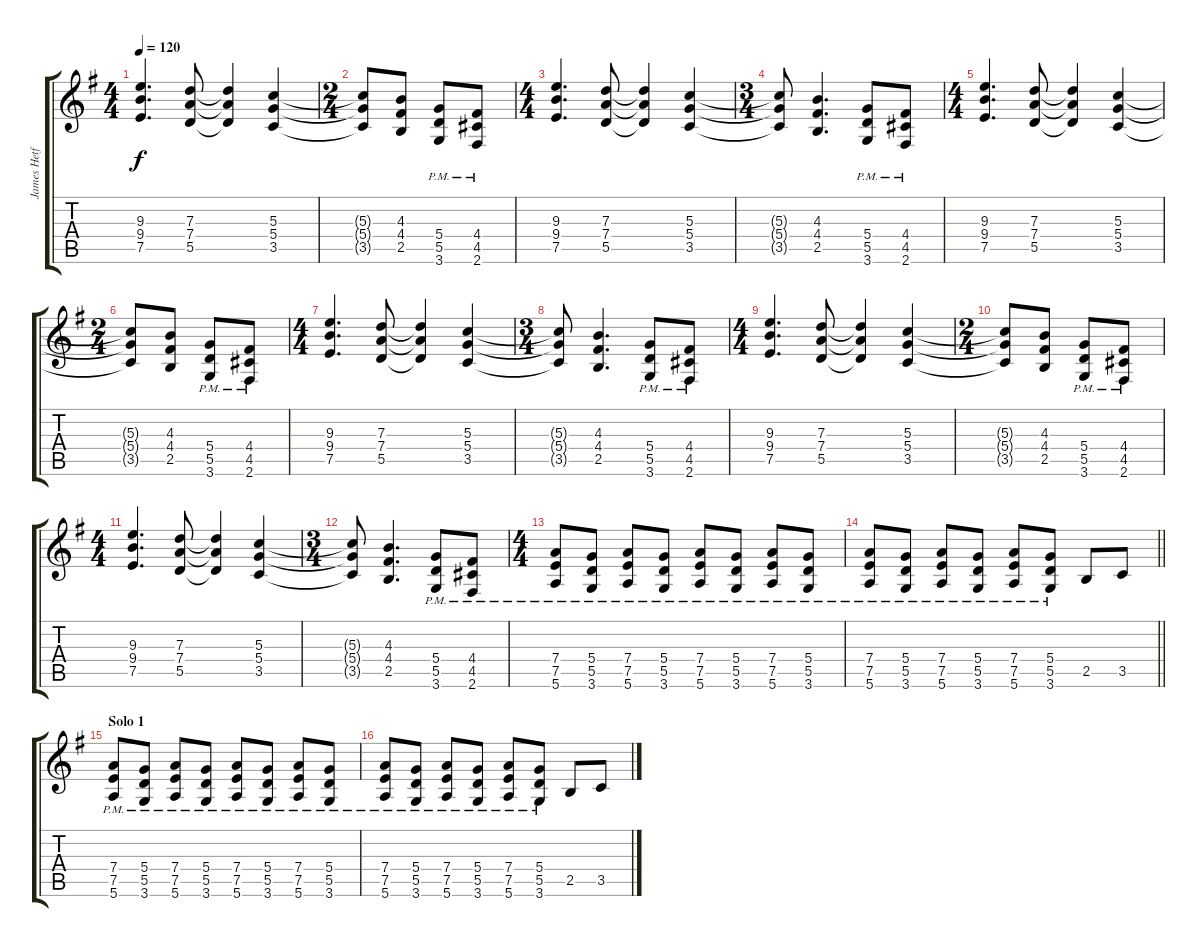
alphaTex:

\track ("James Hetfield" "James Hetf") {instrument distortionguitar}
\staff {score tabs}
\tuning (E4 B3 G3 D3 A2 E2) {hide}
\ts (4 4)
\tempo 120
\clef g2
\ks g
(9.3 9.4 7.5).4{d dy f} (7.3 7.4 5.5).8 (7.3{t} 7.4{t} 5.5{t}).4 (5.3 5.4 3.5).4 |
\ts (2 4)
(5.3{t} 5.4{t} 3.5{t}).8 (4.3 4.4 2.5).8 (5.4{pm} 5.5{pm} 3.6{pm}).8 (4.4{pm} 4.5{pm} 2.6{pm}).8 |
\ts (4 4)
(9.3 9.4 7.5).4{d} (7.3 7.4 5.5).8 (7.3{t} 7.4{t} 5.5{t}).4 (5.3 5.4 3.5).4 |
\ts (3 4)
(5.3{t} 5.4{t} 3.5{t}).8 (4.3 4.4 2.5).4{d} (5.4{pm} 5.5{pm} 3.6{pm}).8 (4.4{pm} 4.5{pm} 2.6{pm}).8 |
\ts (4 4)
(9.3 9.4 7.5).4{d} (7.3 7.4 5.5).8 (7.3{t} 7.4{t} 5.5{t}).4 (5.3 5.4 3.5).4 |
\ts (2 4)
(5.3{t} 5.4{t} 3.5{t}).8 (4.3 4.4 2.5).8 (5.4{pm} 5.5{pm} 3.6{pm}).8 (4.4{pm} 4.5{pm} 2.6{pm}).8 |
\ts (4 4)
(9.3 9.4 7.5).4{d} (7.3 7.4 5.5).8 (7.3{t} 7.4{t} 5.5{t}).4 (5.3 5.4 3.5).4 |
\ts (3 4)
(5.3{t} 5.4{t} 3.5{t}).8 (4.3 4.4 2.5).4{d} (5.4{pm} 5.5{pm} 3.6{pm}).8 (4.4{pm} 4.5{pm} 2.6{pm}).8 |
\ts (4 4)
(9.3 9.4 7.5).4{d} (7.3 7.4 5.5).8 (7.3{t} 7.4{t} 5.5{t}).4 (5.3 5.4 3.5).4 |
\ts (2 4)
(5.3{t} 5.4{t} 3.5{t}).8 (4.3 4.4 2.5).8 (5.4{pm} 5.5{pm} 3.6{pm}).8 (4.4{pm} 4.5{pm} 2.6{pm}).8 |
\ts (4 4)
(9.3 9.4 7.5).4{d} (7.3 7.4 5.5).8 (7.3{t} 7.4{t} 5.5{t}).4 (5.3 5.4 3.5).4 |
\ts (3 4)
(5.3{t} 5.4{t} 3.5{t}).8 (4.3 4.4 2.5).4{d} (5.4{pm} 5.5{pm} 3.6{pm}).8 (4.4{pm} 4.5{pm} 2.6{pm}).8 |
\ts (4 4)
(7.4{pm} 7.5{pm} 5.6{pm}).8 (5.4{pm} 5.5{pm} 3.6{pm}).8 (7.4{pm} 7.5{pm} 5.6{pm}).8 (5.4{pm} 5.5{pm} 3.6{pm}).8 (7.4{pm} 7.5{pm} 5.6{pm}).8 (5.4{pm} 5.5{pm} 3.6{pm}).8 (7.4{pm} 7.5{pm} 5.6{pm}).8 (5.4{pm} 5.5{pm} 3.6{pm}).8 |
\barLineRight lightlight
(7.4{pm} 7.5{pm} 5.6{pm}).8 (5.4{pm} 5.5{pm} 3.6{pm}).8 (7.4{pm} 7.5{pm} 5.6{pm}).8 (5.4{pm} 5.5{pm} 3.6{pm}).8 (7.4{pm} 7.5{pm} 5.6{pm}).8 (5.4{pm} 5.5{pm} 3.6{pm}).8 2.5.8 3.5.8 |
\section ("" "Solo 1")
(7.4{pm} 7.5{pm} 5.6{pm}).8 (5.4{pm} 5.5{pm} 3.6{pm}).8 (7.4{pm} 7.5{pm} 5.6{pm}).8 (5.4{pm} 5.5{pm} 3.6{pm}).8 (7.4{pm} 7.5{pm} 5.6{pm}).8 (5.4{pm} 5.5{pm} 3.6{pm}).8 (7.4{pm} 7.5{pm} 5.6{pm}).8 (5.4{pm} 5.5{pm} 3.6{pm}).8 |
(7.4{pm} 7.5{pm} 5.6{pm}).8 (5.4{pm} 5.5{pm} 3.6{pm}).8 (7.4{pm} 7.5{pm} 5.6{pm}).8 (5.4{pm} 5.5{pm} 3.6{pm}).8 (7.4{pm} 7.5{pm} 5.6{pm}).8 (5.4{pm} 5.5{pm} 3.6{pm}).8 2.5.8 3.5.8
